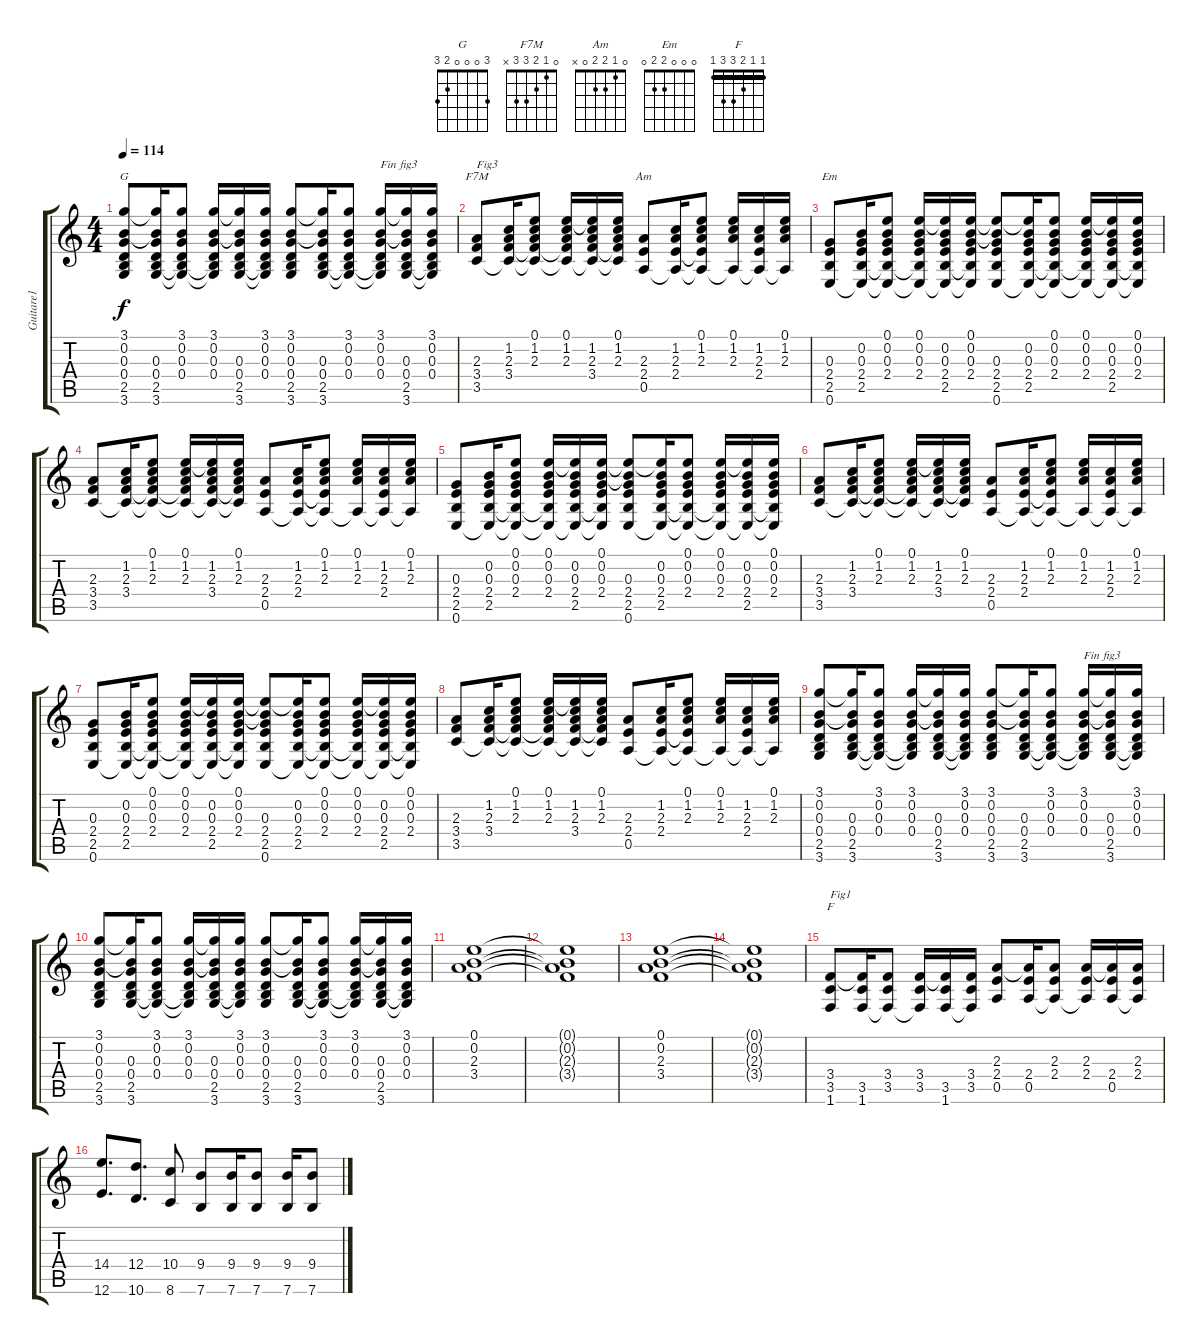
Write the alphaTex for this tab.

\track ("Guitare1" "Guitare1") {instrument electricguitarclean}
\staff {score tabs}
\tuning (E4 B3 G3 D3 A2 E2) {hide}
\chord ("G" 3 0 0 0 2 3)
\chord ("F7M" 0 1 2 3 3 x)
\chord ("Am" 0 1 2 2 0 x)
\chord ("Em" 0 0 0 2 2 0)
\chord ("F" 1 1 2 3 3 1) {barre 1}
\ts (4 4)
\tempo 114
\clef g2
\ks c
(3.1 0.2 0.3 0.4 2.5 3.6).8{ch "G" dy f} (3.1{t} 0.2{t} 0.3 0.4 2.5 3.6).16 (3.1 0.2 0.3 0.4 2.5{t} 3.6{t}).8 (3.1 0.2 0.3 0.4 2.5{t} 3.6{t}).16 (3.1{t} 0.2{t} 0.3 0.4 2.5 3.6).16 (3.1 0.2 0.3 0.4 2.5{t} 3.6{t}).16 (3.1 0.2 0.3 0.4 2.5 3.6).8 (3.1{t} 0.2{t} 0.3 0.4 2.5 3.6).16 (3.1 0.2 0.3 0.4 2.5{t} 3.6{t}).8 (3.1 0.2 0.3 0.4 2.5{t} 3.6{t}).16{txt "Fin fig3"} (3.1{t} 0.2{t} 0.3 0.4 2.5 3.6).16 (3.1 0.2 0.3 0.4 2.5{t} 3.6{t}).16 |
(2.3 3.4 3.5).8{ch "F7M" txt "Fig3"} (1.2 2.3 3.4 3.5{t}).16 (0.1 1.2 2.3 3.4{t} 3.5{t}).8 (0.1 1.2 2.3 3.4{t} 3.5{t}).16 (0.1{t} 1.2 2.3 3.4 3.5{t}).16 (0.1 1.2 2.3 3.4{t} 3.5{t}).16 (2.3 2.4 0.5).8{ch "Am"} (1.2 2.3 2.4 0.5{t}).16 (0.1 1.2 2.3 2.4{t} 0.5{t}).8 (0.1 1.2 2.3 0.5{t}).16 (1.2 2.3 2.4 0.5{t}).16 (0.1 1.2 2.3 0.5{t}).16 |
(0.3 2.4 2.5 0.6).8{ch "Em"} (0.2 0.3 2.4 2.5 0.6{t}).16 (0.1 0.2 0.3 2.4 2.5{t} 0.6{t}).8 (0.1 0.2 0.3 2.4 2.5{t} 0.6{t}).16 (0.1{t} 0.2 0.3 2.4 2.5 0.6{t}).16 (0.1 0.2 0.3 2.4 2.5{t} 0.6{t}).16 (0.1{t} 0.2{t} 0.3 2.4 2.5 0.6).8 (0.1{t} 0.2 0.3 2.4 2.5 0.6{t}).16 (0.1 0.2 0.3 2.4 2.5{t} 0.6{t}).8 (0.1 0.2 0.3 2.4 2.5{t} 0.6{t}).16 (0.1{t} 0.2 0.3 2.4 2.5 0.6{t}).16 (0.1 0.2 0.3 2.4 2.5{t} 0.6{t}).16 |
(2.3 3.4 3.5).8 (1.2 2.3 3.4 3.5{t}).16 (0.1 1.2 2.3 3.4{t} 3.5{t}).8 (0.1 1.2 2.3 3.4{t} 3.5{t}).16 (0.1{t} 1.2 2.3 3.4 3.5{t}).16 (0.1 1.2 2.3 3.4{t} 3.5{t}).16 (2.3 2.4 0.5).8 (1.2 2.3 2.4 0.5{t}).16 (0.1 1.2 2.3 2.4{t} 0.5{t}).8 (0.1 1.2 2.3 0.5{t}).16 (1.2 2.3 2.4 0.5{t}).16 (0.1 1.2 2.3 0.5{t}).16 |
(0.3 2.4 2.5 0.6).8 (0.2 0.3 2.4 2.5 0.6{t}).16 (0.1 0.2 0.3 2.4 2.5{t} 0.6{t}).8 (0.1 0.2 0.3 2.4 2.5{t} 0.6{t}).16 (0.1{t} 0.2 0.3 2.4 2.5 0.6{t}).16 (0.1 0.2 0.3 2.4 2.5{t} 0.6{t}).16 (0.1{t} 0.2{t} 0.3 2.4 2.5 0.6).8 (0.1{t} 0.2 0.3 2.4 2.5 0.6{t}).16 (0.1 0.2 0.3 2.4 2.5{t} 0.6{t}).8 (0.1 0.2 0.3 2.4 2.5{t} 0.6{t}).16 (0.1{t} 0.2 0.3 2.4 2.5 0.6{t}).16 (0.1 0.2 0.3 2.4 2.5{t} 0.6{t}).16 |
(2.3 3.4 3.5).8 (1.2 2.3 3.4 3.5{t}).16 (0.1 1.2 2.3 3.4{t} 3.5{t}).8 (0.1 1.2 2.3 3.4{t} 3.5{t}).16 (0.1{t} 1.2 2.3 3.4 3.5{t}).16 (0.1 1.2 2.3 3.4{t} 3.5{t}).16 (2.3 2.4 0.5).8 (1.2 2.3 2.4 0.5{t}).16 (0.1 1.2 2.3 2.4{t} 0.5{t}).8 (0.1 1.2 2.3 0.5{t}).16 (1.2 2.3 2.4 0.5{t}).16 (0.1 1.2 2.3 0.5{t}).16 |
(0.3 2.4 2.5 0.6).8 (0.2 0.3 2.4 2.5 0.6{t}).16 (0.1 0.2 0.3 2.4 2.5{t} 0.6{t}).8 (0.1 0.2 0.3 2.4 2.5{t} 0.6{t}).16 (0.1{t} 0.2 0.3 2.4 2.5 0.6{t}).16 (0.1 0.2 0.3 2.4 2.5{t} 0.6{t}).16 (0.1{t} 0.2{t} 0.3 2.4 2.5 0.6).8 (0.1{t} 0.2 0.3 2.4 2.5 0.6{t}).16 (0.1 0.2 0.3 2.4 2.5{t} 0.6{t}).8 (0.1 0.2 0.3 2.4 2.5{t} 0.6{t}).16 (0.1{t} 0.2 0.3 2.4 2.5 0.6{t}).16 (0.1 0.2 0.3 2.4 2.5{t} 0.6{t}).16 |
(2.3 3.4 3.5).8 (1.2 2.3 3.4 3.5{t}).16 (0.1 1.2 2.3 3.4{t} 3.5{t}).8 (0.1 1.2 2.3 3.4{t} 3.5{t}).16 (0.1{t} 1.2 2.3 3.4 3.5{t}).16 (0.1 1.2 2.3 3.4{t} 3.5{t}).16 (2.3 2.4 0.5).8 (1.2 2.3 2.4 0.5{t}).16 (0.1 1.2 2.3 2.4{t} 0.5{t}).8 (0.1 1.2 2.3 0.5{t}).16 (1.2 2.3 2.4 0.5{t}).16 (0.1 1.2 2.3 0.5{t}).16 |
(3.1 0.2 0.3 0.4 2.5 3.6).8 (3.1{t} 0.2{t} 0.3 0.4 2.5 3.6).16 (3.1 0.2 0.3 0.4 2.5{t} 3.6{t}).8 (3.1 0.2 0.3 0.4 2.5{t} 3.6{t}).16 (3.1{t} 0.2{t} 0.3 0.4 2.5 3.6).16 (3.1 0.2 0.3 0.4 2.5{t} 3.6{t}).16 (3.1 0.2 0.3 0.4 2.5 3.6).8 (3.1{t} 0.2{t} 0.3 0.4 2.5 3.6).16 (3.1 0.2 0.3 0.4 2.5{t} 3.6{t}).8 (3.1 0.2 0.3 0.4 2.5{t} 3.6{t}).16{txt "Fin fig3"} (3.1{t} 0.2{t} 0.3 0.4 2.5 3.6).16 (3.1 0.2 0.3 0.4 2.5{t} 3.6{t}).16 |
(3.1 0.2 0.3 0.4 2.5 3.6).8 (3.1{t} 0.2{t} 0.3 0.4 2.5 3.6).16 (3.1 0.2 0.3 0.4 2.5{t} 3.6{t}).8 (3.1 0.2 0.3 0.4 2.5{t} 3.6{t}).16 (3.1{t} 0.2{t} 0.3 0.4 2.5 3.6).16 (3.1 0.2 0.3 0.4 2.5{t} 3.6{t}).16 (3.1 0.2 0.3 0.4 2.5 3.6).8 (3.1{t} 0.2{t} 0.3 0.4 2.5 3.6).16 (3.1 0.2 0.3 0.4 2.5{t} 3.6{t}).8 (3.1 0.2 0.3 0.4 2.5{t} 3.6{t}).16 (3.1{t} 0.2{t} 0.3 0.4 2.5 3.6).16 (3.1 0.2 0.3 0.4 2.5{t} 3.6{t}).16 |
(0.1 0.2 2.3 3.4).1 |
(0.1{t} 0.2{t} 2.3{t} 3.4{t}).1 |
(0.1 0.2 2.3 3.4).1 |
(0.1{t} 0.2{t} 2.3{t} 3.4{t}).1 |
(3.4 3.5 1.6).8{ch "F" txt "Fig1"} (3.4{t} 3.5 1.6).16 (3.4 3.5 1.6{t}).8 (3.4 3.5 1.6{t}).16 (3.4{t} 3.5 1.6).16 (3.4 3.5 1.6{t}).16 (2.3 2.4 0.5).8 (2.3{t} 2.4 0.5).16 (2.3 2.4 0.5{t}).8 (2.3 2.4 0.5{t}).16 (2.3{t} 2.4 0.5).16 (2.3 2.4 0.5{t}).16 |
(14.4 12.6).8{d} (12.4 10.6).8{d} (10.4 8.6).8 (9.4 7.6).8 (9.4 7.6).16 (9.4 7.6).8 (9.4 7.6).16 (9.4 7.6).8
